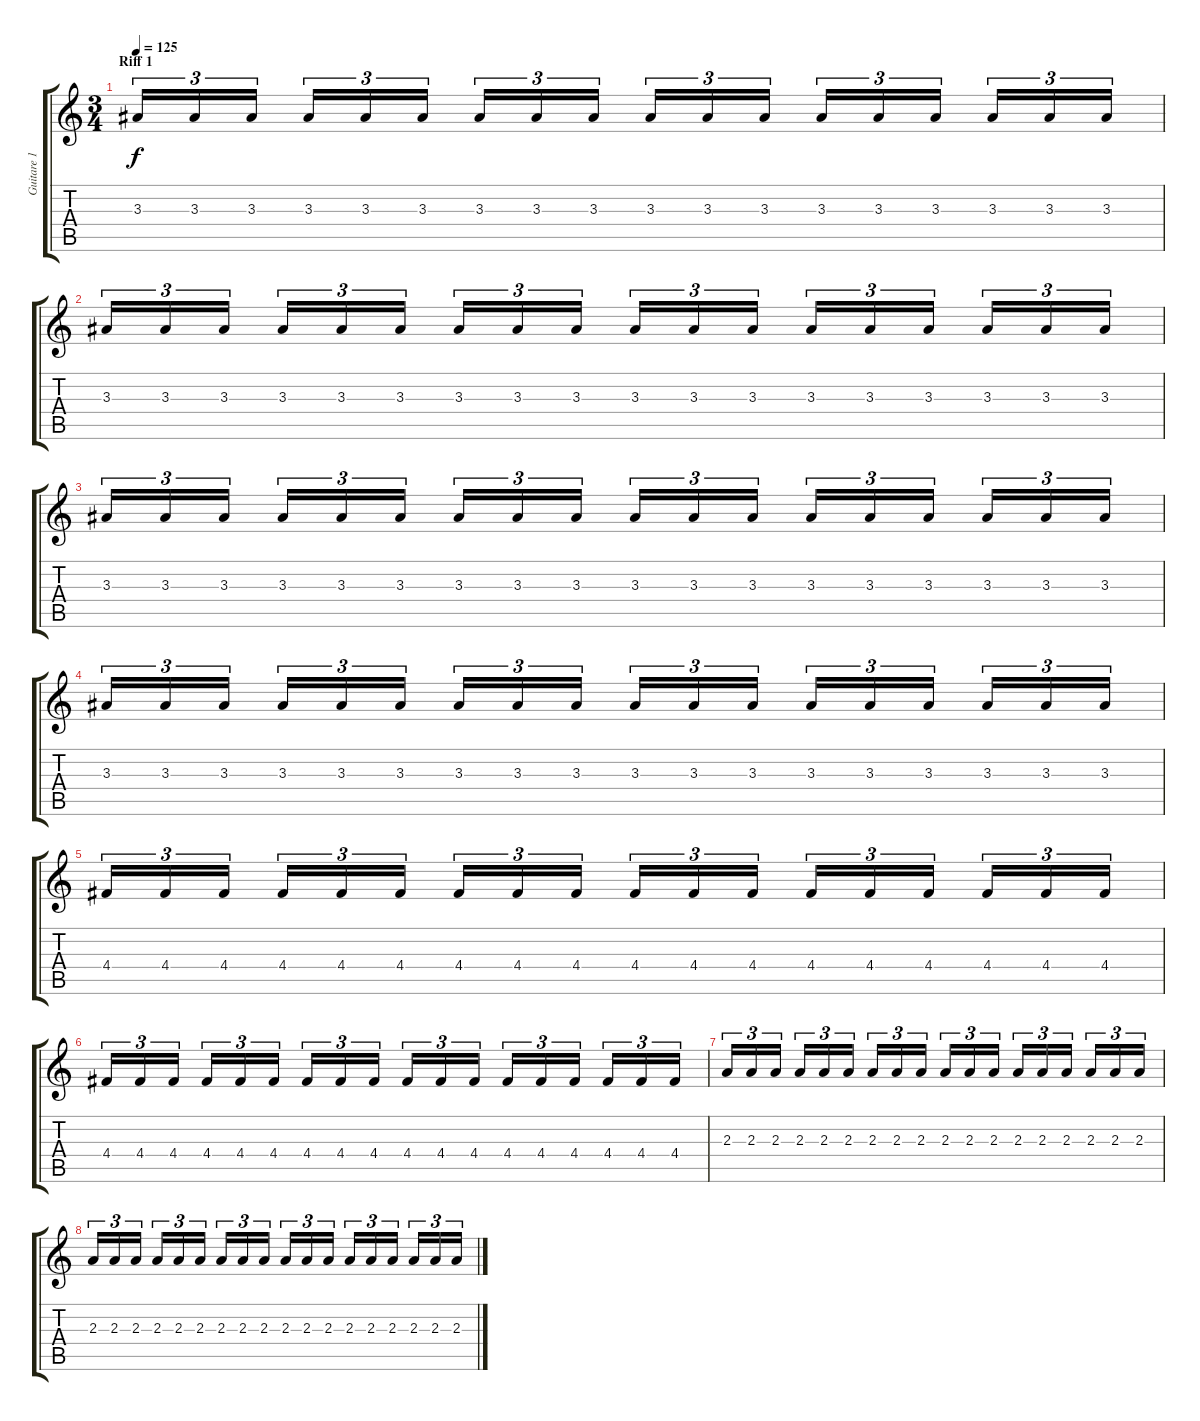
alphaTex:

\track ("Guitare 1" "Guitare 1") {instrument distortionguitar}
\staff {score tabs}
\tuning (D4 A3 G3 D3 A2 E2) {hide}
\ts (3 4)
\section ("" "Riff 1")
\tempo 125
\clef g2
\ks c
3.3.16{tu (3 2) dy f} 3.3.16{tu (3 2)} 3.3.16{tu (3 2) beam splitsecondary} 3.3.16{tu (3 2)} 3.3.16{tu (3 2)} 3.3.16{tu (3 2)} 3.3.16{tu (3 2)} 3.3.16{tu (3 2)} 3.3.16{tu (3 2) beam splitsecondary} 3.3.16{tu (3 2)} 3.3.16{tu (3 2)} 3.3.16{tu (3 2)} 3.3.16{tu (3 2)} 3.3.16{tu (3 2)} 3.3.16{tu (3 2) beam splitsecondary} 3.3.16{tu (3 2)} 3.3.16{tu (3 2)} 3.3.16{tu (3 2)} |
3.3.16{tu (3 2)} 3.3.16{tu (3 2)} 3.3.16{tu (3 2) beam splitsecondary} 3.3.16{tu (3 2)} 3.3.16{tu (3 2)} 3.3.16{tu (3 2)} 3.3.16{tu (3 2)} 3.3.16{tu (3 2)} 3.3.16{tu (3 2) beam splitsecondary} 3.3.16{tu (3 2)} 3.3.16{tu (3 2)} 3.3.16{tu (3 2)} 3.3.16{tu (3 2)} 3.3.16{tu (3 2)} 3.3.16{tu (3 2) beam splitsecondary} 3.3.16{tu (3 2)} 3.3.16{tu (3 2)} 3.3.16{tu (3 2)} |
3.3.16{tu (3 2)} 3.3.16{tu (3 2)} 3.3.16{tu (3 2) beam splitsecondary} 3.3.16{tu (3 2)} 3.3.16{tu (3 2)} 3.3.16{tu (3 2)} 3.3.16{tu (3 2)} 3.3.16{tu (3 2)} 3.3.16{tu (3 2) beam splitsecondary} 3.3.16{tu (3 2)} 3.3.16{tu (3 2)} 3.3.16{tu (3 2)} 3.3.16{tu (3 2)} 3.3.16{tu (3 2)} 3.3.16{tu (3 2) beam splitsecondary} 3.3.16{tu (3 2)} 3.3.16{tu (3 2)} 3.3.16{tu (3 2)} |
3.3.16{tu (3 2)} 3.3.16{tu (3 2)} 3.3.16{tu (3 2) beam splitsecondary} 3.3.16{tu (3 2)} 3.3.16{tu (3 2)} 3.3.16{tu (3 2)} 3.3.16{tu (3 2)} 3.3.16{tu (3 2)} 3.3.16{tu (3 2) beam splitsecondary} 3.3.16{tu (3 2)} 3.3.16{tu (3 2)} 3.3.16{tu (3 2)} 3.3.16{tu (3 2)} 3.3.16{tu (3 2)} 3.3.16{tu (3 2) beam splitsecondary} 3.3.16{tu (3 2)} 3.3.16{tu (3 2)} 3.3.16{tu (3 2)} |
4.4.16{tu (3 2)} 4.4.16{tu (3 2)} 4.4.16{tu (3 2) beam splitsecondary} 4.4.16{tu (3 2)} 4.4.16{tu (3 2)} 4.4.16{tu (3 2)} 4.4.16{tu (3 2)} 4.4.16{tu (3 2)} 4.4.16{tu (3 2) beam splitsecondary} 4.4.16{tu (3 2)} 4.4.16{tu (3 2)} 4.4.16{tu (3 2)} 4.4.16{tu (3 2)} 4.4.16{tu (3 2)} 4.4.16{tu (3 2) beam splitsecondary} 4.4.16{tu (3 2)} 4.4.16{tu (3 2)} 4.4.16{tu (3 2)} |
4.4.16{tu (3 2)} 4.4.16{tu (3 2)} 4.4.16{tu (3 2) beam splitsecondary} 4.4.16{tu (3 2)} 4.4.16{tu (3 2)} 4.4.16{tu (3 2)} 4.4.16{tu (3 2)} 4.4.16{tu (3 2)} 4.4.16{tu (3 2) beam splitsecondary} 4.4.16{tu (3 2)} 4.4.16{tu (3 2)} 4.4.16{tu (3 2)} 4.4.16{tu (3 2)} 4.4.16{tu (3 2)} 4.4.16{tu (3 2) beam splitsecondary} 4.4.16{tu (3 2)} 4.4.16{tu (3 2)} 4.4.16{tu (3 2)} |
2.3.16{tu (3 2)} 2.3.16{tu (3 2)} 2.3.16{tu (3 2) beam splitsecondary} 2.3.16{tu (3 2)} 2.3.16{tu (3 2)} 2.3.16{tu (3 2)} 2.3.16{tu (3 2)} 2.3.16{tu (3 2)} 2.3.16{tu (3 2) beam splitsecondary} 2.3.16{tu (3 2)} 2.3.16{tu (3 2)} 2.3.16{tu (3 2)} 2.3.16{tu (3 2)} 2.3.16{tu (3 2)} 2.3.16{tu (3 2) beam splitsecondary} 2.3.16{tu (3 2)} 2.3.16{tu (3 2)} 2.3.16{tu (3 2)} |
2.3.16{tu (3 2)} 2.3.16{tu (3 2)} 2.3.16{tu (3 2) beam splitsecondary} 2.3.16{tu (3 2)} 2.3.16{tu (3 2)} 2.3.16{tu (3 2)} 2.3.16{tu (3 2)} 2.3.16{tu (3 2)} 2.3.16{tu (3 2) beam splitsecondary} 2.3.16{tu (3 2)} 2.3.16{tu (3 2)} 2.3.16{tu (3 2)} 2.3.16{tu (3 2)} 2.3.16{tu (3 2)} 2.3.16{tu (3 2) beam splitsecondary} 2.3.16{tu (3 2)} 2.3.16{tu (3 2)} 2.3.16{tu (3 2)}
